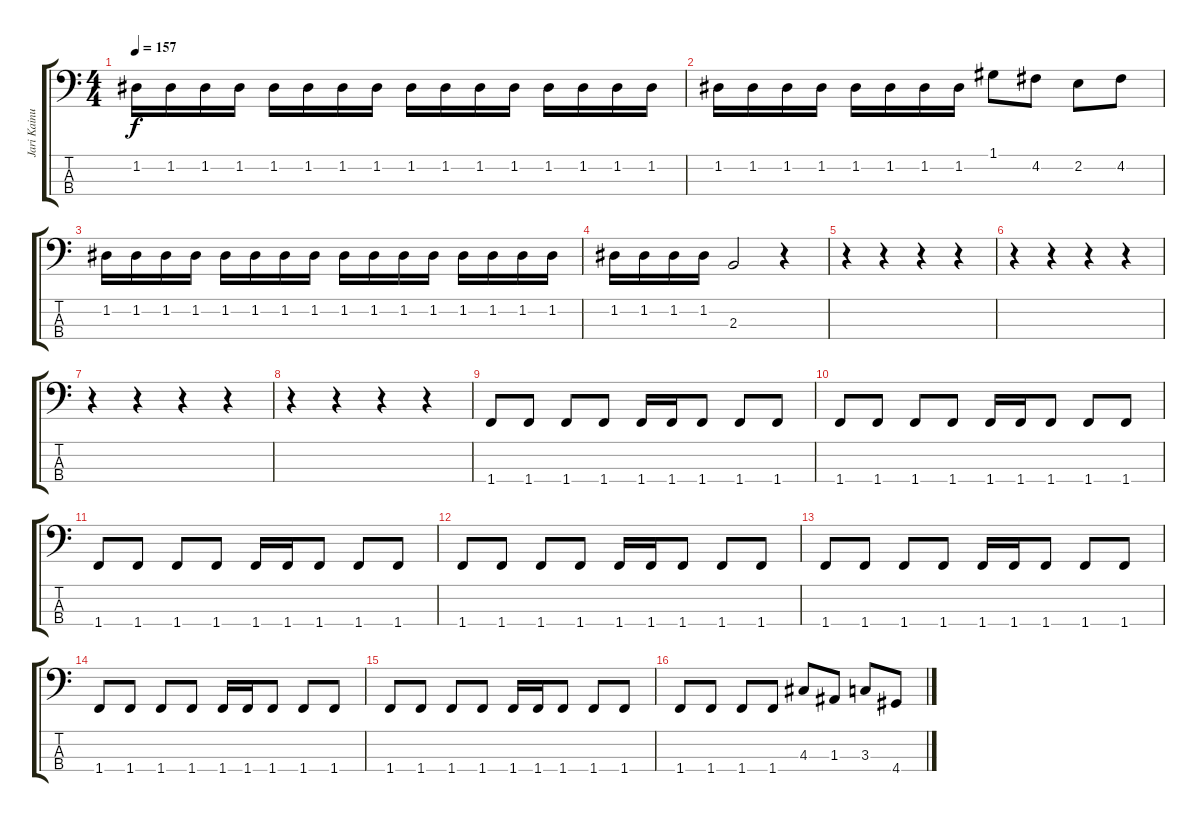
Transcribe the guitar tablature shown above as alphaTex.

\track ("Jari Kainulainen" "Jari Kainu") {instrument electricbassfinger}
\staff {score tabs}
\tuning (G2 D2 A1 E1) {hide}
\ts (4 4)
\tempo 157
\clef f4
\ks c
1.2.16{dy f} 1.2.16 1.2.16 1.2.16 1.2.16 1.2.16 1.2.16 1.2.16 1.2.16 1.2.16 1.2.16 1.2.16 1.2.16 1.2.16 1.2.16 1.2.16 |
1.2.16 1.2.16 1.2.16 1.2.16 1.2.16 1.2.16 1.2.16 1.2.16 1.1.8 4.2.8 2.2.8 4.2.8 |
1.2.16 1.2.16 1.2.16 1.2.16 1.2.16 1.2.16 1.2.16 1.2.16 1.2.16 1.2.16 1.2.16 1.2.16 1.2.16 1.2.16 1.2.16 1.2.16 |
1.2.16 1.2.16 1.2.16 1.2.16 2.3.2 r.4 |
r.4 r.4 r.4 r.4 |
r.4 r.4 r.4 r.4 |
r.4 r.4 r.4 r.4 |
r.4 r.4 r.4 r.4 |
1.4.8 1.4.8 1.4.8 1.4.8 1.4.16 1.4.16 1.4.8 1.4.8 1.4.8 |
1.4.8 1.4.8 1.4.8 1.4.8 1.4.16 1.4.16 1.4.8 1.4.8 1.4.8 |
1.4.8 1.4.8 1.4.8 1.4.8 1.4.16 1.4.16 1.4.8 1.4.8 1.4.8 |
1.4.8 1.4.8 1.4.8 1.4.8 1.4.16 1.4.16 1.4.8 1.4.8 1.4.8 |
1.4.8 1.4.8 1.4.8 1.4.8 1.4.16 1.4.16 1.4.8 1.4.8 1.4.8 |
1.4.8 1.4.8 1.4.8 1.4.8 1.4.16 1.4.16 1.4.8 1.4.8 1.4.8 |
1.4.8 1.4.8 1.4.8 1.4.8 1.4.16 1.4.16 1.4.8 1.4.8 1.4.8 |
1.4.8 1.4.8 1.4.8 1.4.8 4.3.8 1.3.8 3.3.8 4.4.8
